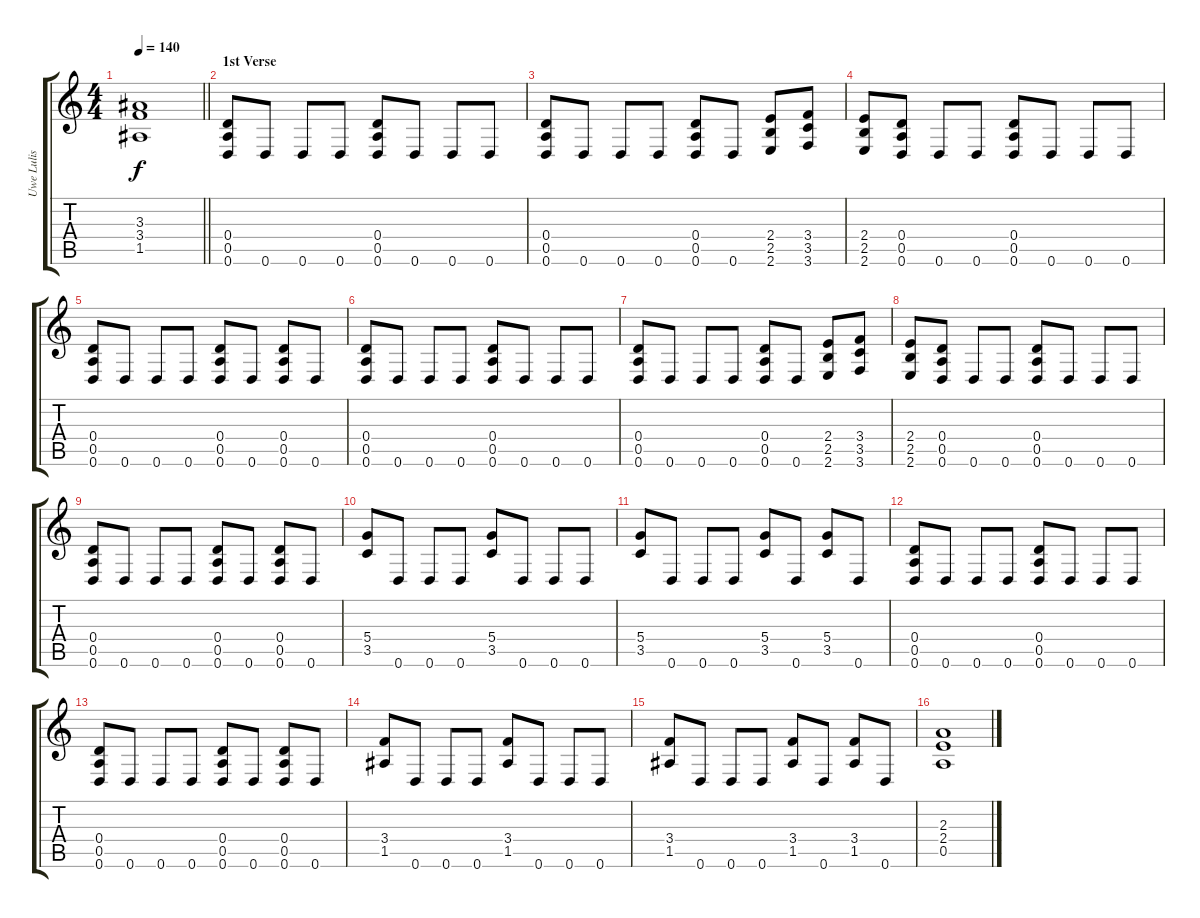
\track ("Uwe Lulis" "Uwe Lulis") {instrument distortionguitar}
\staff {score tabs}
\tuning (E4 B3 G3 D3 A2 D2) {hide}
\ts (4 4)
\tempo 140
\clef g2
\barLineRight lightlight
\ks c
(3.3{t} 3.4{t} 1.5{t}).1{dy f} |
\section ("" "1st Verse")
(0.4 0.5 0.6).8 0.6.8 0.6.8 0.6.8 (0.4 0.5 0.6).8 0.6.8 0.6.8 0.6.8 |
(0.4 0.5 0.6).8 0.6.8 0.6.8 0.6.8 (0.4 0.5 0.6).8 0.6.8 (2.4 2.5 2.6).8 (3.4 3.5 3.6).8 |
(2.4 2.5 2.6).8 (0.4 0.5 0.6).8 0.6.8 0.6.8 (0.4 0.5 0.6).8 0.6.8 0.6.8 0.6.8 |
(0.4 0.5 0.6).8 0.6.8 0.6.8 0.6.8 (0.4 0.5 0.6).8 0.6.8 (0.4 0.5 0.6).8 0.6.8 |
(0.4 0.5 0.6).8 0.6.8 0.6.8 0.6.8 (0.4 0.5 0.6).8 0.6.8 0.6.8 0.6.8 |
(0.4 0.5 0.6).8 0.6.8 0.6.8 0.6.8 (0.4 0.5 0.6).8 0.6.8 (2.4 2.5 2.6).8 (3.4 3.5 3.6).8 |
(2.4 2.5 2.6).8 (0.4 0.5 0.6).8 0.6.8 0.6.8 (0.4 0.5 0.6).8 0.6.8 0.6.8 0.6.8 |
(0.4 0.5 0.6).8 0.6.8 0.6.8 0.6.8 (0.4 0.5 0.6).8 0.6.8 (0.4 0.5 0.6).8 0.6.8 |
(5.4 3.5).8 0.6.8 0.6.8 0.6.8 (5.4 3.5).8 0.6.8 0.6.8 0.6.8 |
(5.4 3.5).8 0.6.8 0.6.8 0.6.8 (5.4 3.5).8 0.6.8 (5.4 3.5).8 0.6.8 |
(0.4 0.5 0.6).8 0.6.8 0.6.8 0.6.8 (0.4 0.5 0.6).8 0.6.8 0.6.8 0.6.8 |
(0.4 0.5 0.6).8 0.6.8 0.6.8 0.6.8 (0.4 0.5 0.6).8 0.6.8 (0.4 0.5 0.6).8 0.6.8 |
(3.4 1.5).8 0.6.8 0.6.8 0.6.8 (3.4 1.5).8 0.6.8 0.6.8 0.6.8 |
(3.4 1.5).8 0.6.8 0.6.8 0.6.8 (3.4 1.5).8 0.6.8 (3.4 1.5).8 0.6.8 |
(2.3 2.4 0.5).1
